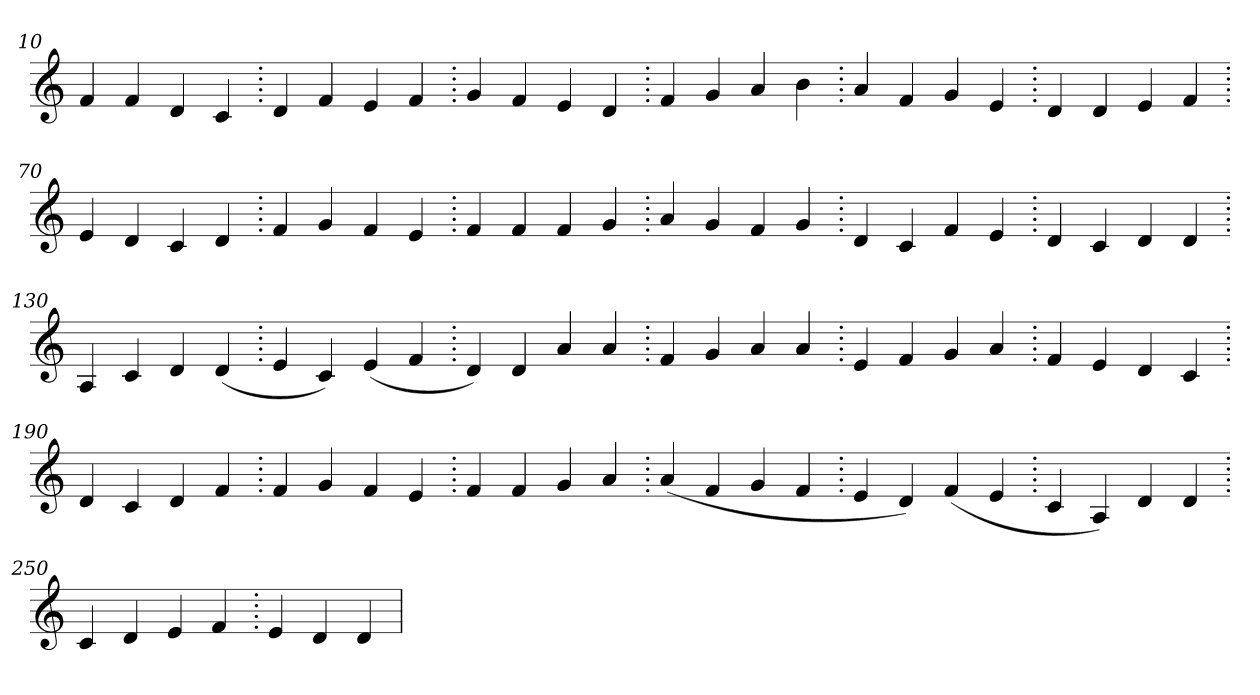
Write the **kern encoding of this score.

**kern
*part1
*staff1
*clefG2
=10.
4f
4f
4d
4c
=20.
4d
4f
4e
4f
=30.
4g
4f
4e
4d
=40.
4f
4g
4a
4b
=50.
4a
4f
4g
4e
=60.
4d
4d
4e
4f
=70.
4e
4d
4c
4d
=80.
4f
4g
4f
4e
=90.
4f
4f
4f
4g
=100.
4a
4g
4f
4g
=110.
4d
4c
4f
4e
=120.
4d
4c
4d
4d
=130.
4A
4c
4d
(>4d
=140.
4e
4c)
(>4e
4f
=150.
4d)
4d
4a
4a
=160.
4f
4g
4a
4a
=170.
4e
4f
4g
4a
=180.
4f
4e
4d
4c
=190.
4d
4c
4d
4f
=200.
4f
4g
4f
4e
=210.
4f
4f
4g
4a
=220.
(>4a
4f
4g
4f
=230.
4e
4d)
(>4f
4e
=240.
4c
4A)
4d
4d
=250.
4c
4d
4e
4f
=260.
4e
4d
4d
=
*-
